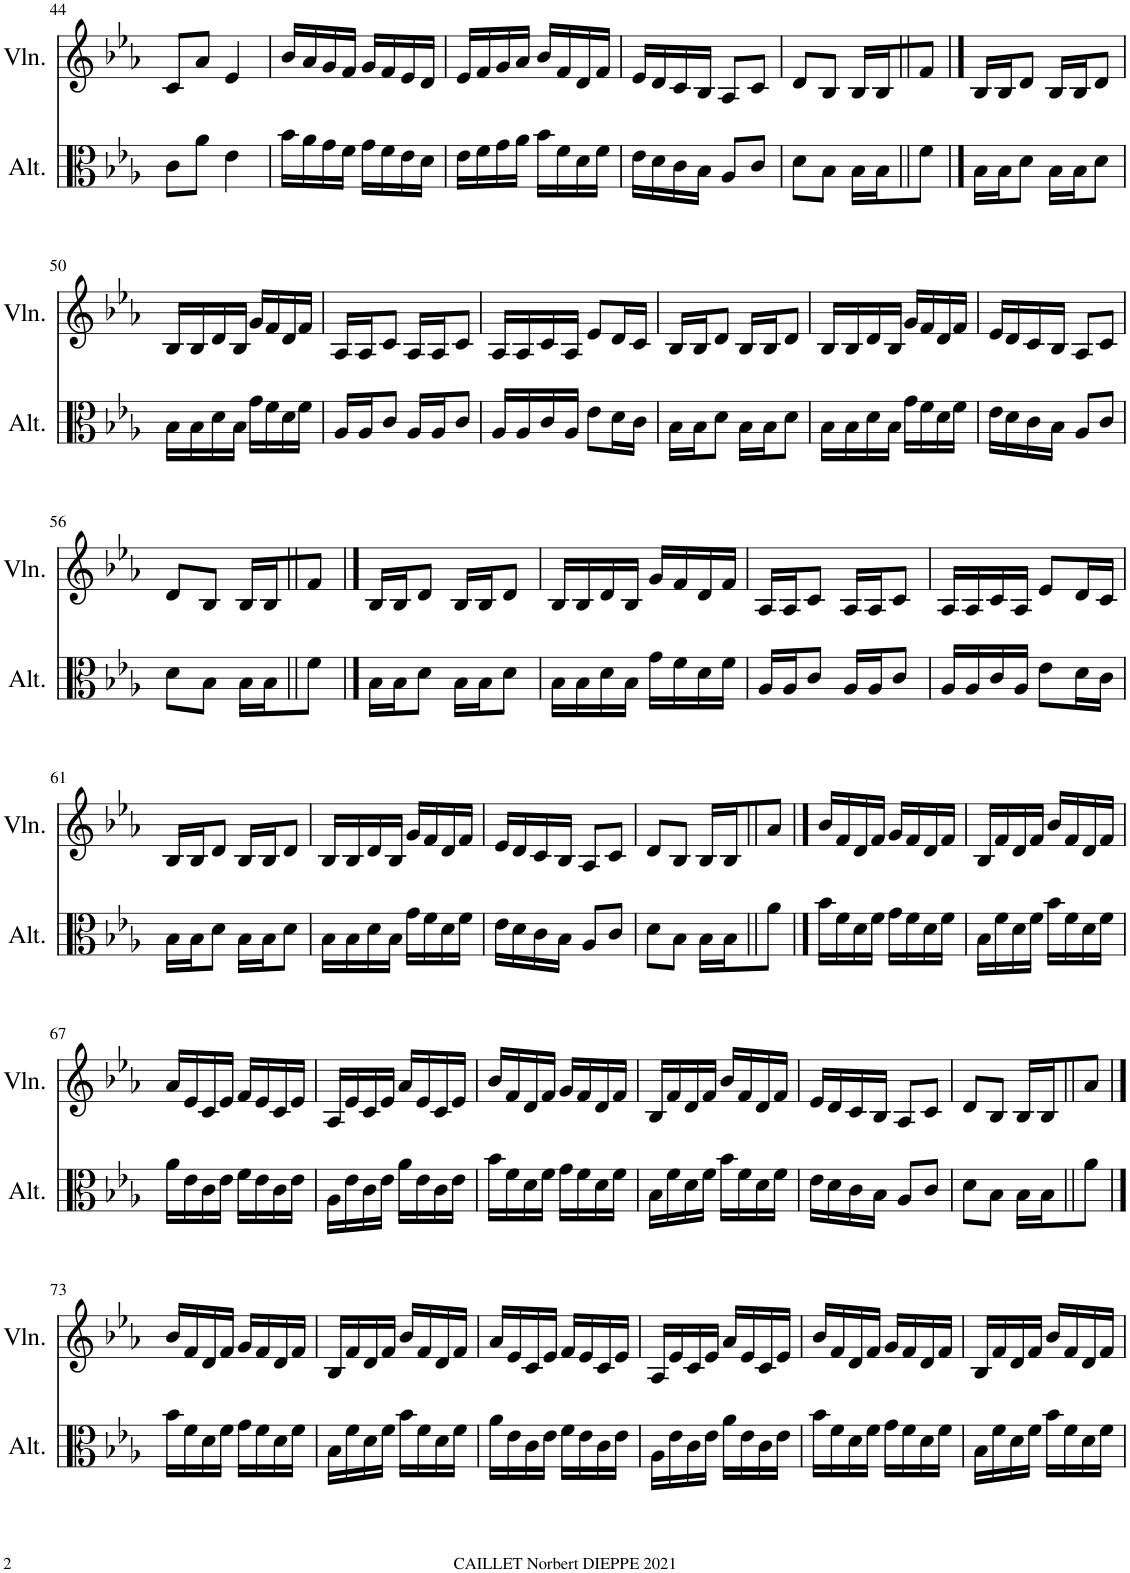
**kern	**kern
*part2	*part1
*staff2	*staff1
*I"Alto	*I"Violon
*I'Alt.	*I'Vln.
!!LO:PB:g=z
*clefC3	*clefG2
*k[b-e-a-]	*k[b-e-a-]
*M2/4	*M2/4
=44	=44
8c\L	8c/L
8a-\J	8a-/J
4e-\	4e-/
=45	=45
16b-\LL	16b-/LL
16a-\	16a-/
16g\	16g/
16f\JJ	16f/JJ
16g\LL	16g/LL
16f\	16f/
16e-\	16e-/
16d\JJ	16d/JJ
=46	=46
16e-\LL	16e-/LL
16f\	16f/
16g\	16g/
16a-\JJ	16a-/JJ
16b-\LL	16b-/LL
16f\	16f/
16d\	16d/
16f\JJ	16f/JJ
=47	=47
16e-\LL	16e-/LL
16d\	16d/
16c\	16c/
16B-\JJ	16B-/JJ
8A-/L	8A-/L
8c/J	8c/J
=48	=48
8d\L	8d/L
8B-\J	8B-/J
16B-\LL	16B-/LL
16B-\J	16B-/J
8f\J	8f/J
==49	==49
16B-\LL	16B-/LL
16B-\J	16B-/J
8d\J	8d/J
16B-\LL	16B-/LL
16B-\J	16B-/J
8d\J	8d/J
!!LO:LB:g=z
=50	=50
16B-\LL	16B-/LL
16B-\	16B-/
16d\	16d/
16B-\JJ	16B-/JJ
16g\LL	16g/LL
16f\	16f/
16d\	16d/
16f\JJ	16f/JJ
=51	=51
16A-/LL	16A-/LL
16A-/J	16A-/J
8c/J	8c/J
16A-/LL	16A-/LL
16A-/J	16A-/J
8c/J	8c/J
=52	=52
16A-/LL	16A-/LL
16A-/	16A-/
16c/	16c/
16A-/JJ	16A-/JJ
8e-\L	8e-/L
16d\L	16d/L
16c\JJ	16c/JJ
=53	=53
16B-\LL	16B-/LL
16B-\J	16B-/J
8d\J	8d/J
16B-\LL	16B-/LL
16B-\J	16B-/J
8d\J	8d/J
=54	=54
16B-\LL	16B-/LL
16B-\	16B-/
16d\	16d/
16B-\JJ	16B-/JJ
16g\LL	16g/LL
16f\	16f/
16d\	16d/
16f\JJ	16f/JJ
=55	=55
16e-\LL	16e-/LL
16d\	16d/
16c\	16c/
16B-\JJ	16B-/JJ
8A-/L	8A-/L
8c/J	8c/J
!!LO:LB:g=z
=56	=56
8d\L	8d/L
8B-\J	8B-/J
16B-\LL	16B-/LL
16B-\J	16B-/J
8f\J	8f/J
==57	==57
16B-\LL	16B-/LL
16B-\J	16B-/J
8d\J	8d/J
16B-\LL	16B-/LL
16B-\J	16B-/J
8d\J	8d/J
=58	=58
16B-\LL	16B-/LL
16B-\	16B-/
16d\	16d/
16B-\JJ	16B-/JJ
16g\LL	16g/LL
16f\	16f/
16d\	16d/
16f\JJ	16f/JJ
=59	=59
16A-/LL	16A-/LL
16A-/J	16A-/J
8c/J	8c/J
16A-/LL	16A-/LL
16A-/J	16A-/J
8c/J	8c/J
=60	=60
16A-/LL	16A-/LL
16A-/	16A-/
16c/	16c/
16A-/JJ	16A-/JJ
8e-\L	8e-/L
16d\L	16d/L
16c\JJ	16c/JJ
!!LO:LB:g=z
=61	=61
16B-\LL	16B-/LL
16B-\J	16B-/J
8d\J	8d/J
16B-\LL	16B-/LL
16B-\J	16B-/J
8d\J	8d/J
=62	=62
16B-\LL	16B-/LL
16B-\	16B-/
16d\	16d/
16B-\JJ	16B-/JJ
16g\LL	16g/LL
16f\	16f/
16d\	16d/
16f\JJ	16f/JJ
=63	=63
16e-\LL	16e-/LL
16d\	16d/
16c\	16c/
16B-\JJ	16B-/JJ
8A-/L	8A-/L
8c/J	8c/J
=64	=64
8d\L	8d/L
8B-\J	8B-/J
16B-\LL	16B-/LL
16B-\J	16B-/J
8a-\J	8a-/J
==65	==65
16b-\LL	16b-/LL
16f\	16f/
16d\	16d/
16f\JJ	16f/JJ
16g\LL	16g/LL
16f\	16f/
16d\	16d/
16f\JJ	16f/JJ
=66	=66
16B-\LL	16B-/LL
16f\	16f/
16d\	16d/
16f\JJ	16f/JJ
16b-\LL	16b-/LL
16f\	16f/
16d\	16d/
16f\JJ	16f/JJ
!!LO:LB:g=z
=67	=67
16a-\LL	16a-/LL
16e-\	16e-/
16c\	16c/
16e-\JJ	16e-/JJ
16f\LL	16f/LL
16e-\	16e-/
16c\	16c/
16e-\JJ	16e-/JJ
=68	=68
16A-\LL	16A-/LL
16e-\	16e-/
16c\	16c/
16e-\JJ	16e-/JJ
16a-\LL	16a-/LL
16e-\	16e-/
16c\	16c/
16e-\JJ	16e-/JJ
=69	=69
16b-\LL	16b-/LL
16f\	16f/
16d\	16d/
16f\JJ	16f/JJ
16g\LL	16g/LL
16f\	16f/
16d\	16d/
16f\JJ	16f/JJ
=70	=70
16B-\LL	16B-/LL
16f\	16f/
16d\	16d/
16f\JJ	16f/JJ
16b-\LL	16b-/LL
16f\	16f/
16d\	16d/
16f\JJ	16f/JJ
=71	=71
16e-\LL	16e-/LL
16d\	16d/
16c\	16c/
16B-\JJ	16B-/JJ
8A-/L	8A-/L
8c/J	8c/J
=72	=72
8d\L	8d/L
8B-\J	8B-/J
16B-\LL	16B-/LL
16B-\J	16B-/J
8a-\J	8a-/J
!!LO:LB:g=z
==73	==73
16b-\LL	16b-/LL
16f\	16f/
16d\	16d/
16f\JJ	16f/JJ
16g\LL	16g/LL
16f\	16f/
16d\	16d/
16f\JJ	16f/JJ
=74	=74
16B-\LL	16B-/LL
16f\	16f/
16d\	16d/
16f\JJ	16f/JJ
16b-\LL	16b-/LL
16f\	16f/
16d\	16d/
16f\JJ	16f/JJ
=75	=75
16a-\LL	16a-/LL
16e-\	16e-/
16c\	16c/
16e-\JJ	16e-/JJ
16f\LL	16f/LL
16e-\	16e-/
16c\	16c/
16e-\JJ	16e-/JJ
=76	=76
16A-\LL	16A-/LL
16e-\	16e-/
16c\	16c/
16e-\JJ	16e-/JJ
16a-\LL	16a-/LL
16e-\	16e-/
16c\	16c/
16e-\JJ	16e-/JJ
=77	=77
16b-\LL	16b-/LL
16f\	16f/
16d\	16d/
16f\JJ	16f/JJ
16g\LL	16g/LL
16f\	16f/
16d\	16d/
16f\JJ	16f/JJ
=78	=78
16B-\LL	16B-/LL
16f\	16f/
16d\	16d/
16f\JJ	16f/JJ
16b-\LL	16b-/LL
16f\	16f/
16d\	16d/
16f\JJ	16f/JJ
=	=
*-	*-
